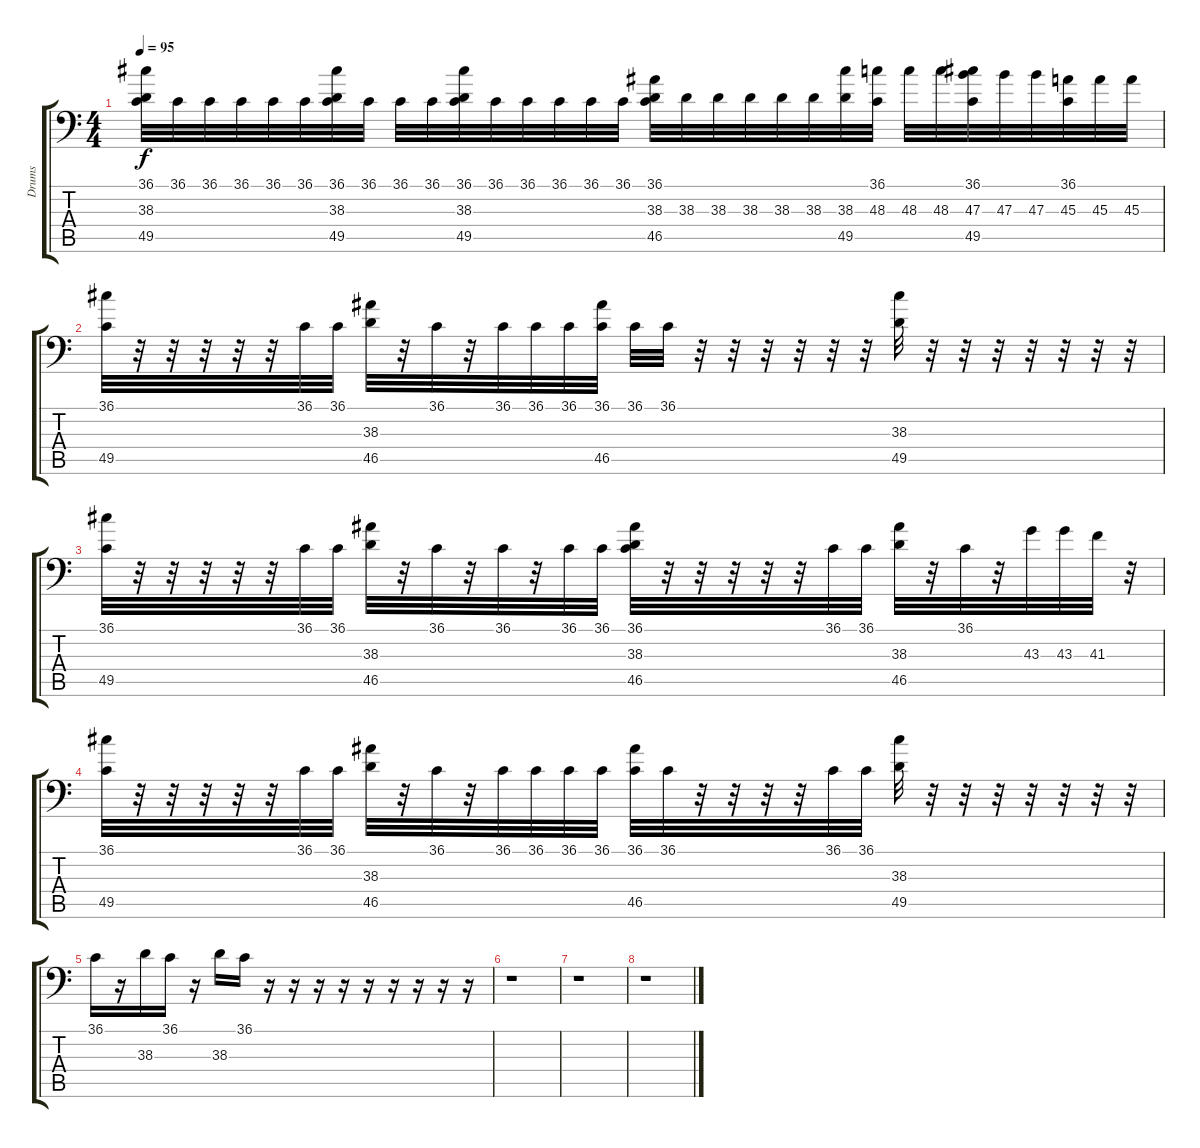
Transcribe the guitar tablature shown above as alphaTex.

\track ("Drums" "Drums") {instrument acousticgrandpiano}
\staff {score tabs}
\tuning (C-1 C-1 C-1 C-1 C-1 C-1) {hide}
\ts (4 4)
\tempo 95
\clef f4
\ks c
(36.1 38.3 49.5).32{dy f} 36.1.32 36.1.32 36.1.32 36.1.32 36.1.32 (36.1 38.3 49.5).32 36.1.32 36.1.32 36.1.32 (36.1 38.3 49.5).32 36.1.32 36.1.32 36.1.32 36.1.32 36.1.32 (36.1 38.3 46.5).32 38.3.32 38.3.32 38.3.32 38.3.32 38.3.32 (38.3 49.5).32 (36.1 48.3).32 48.3.32 48.3.32 (36.1 47.3 49.5).32 47.3.32 47.3.32 (36.1 45.3).32 45.3.32 45.3.32 |
(36.1 49.5).32 r.32 r.32 r.32 r.32 r.32 36.1.32 36.1.32 (38.3 46.5).32 r.32 36.1.32 r.32 36.1.32 36.1.32 36.1.32 (36.1 46.5).32 36.1.32 36.1.32 r.32 r.32 r.32 r.32 r.32 r.32 (38.3 49.5).32 r.32 r.32 r.32 r.32 r.32 r.32 r.32 |
(36.1 49.5).32 r.32 r.32 r.32 r.32 r.32 36.1.32 36.1.32 (38.3 46.5).32 r.32 36.1.32 r.32 36.1.32 r.32 36.1.32 36.1.32 (36.1 38.3 46.5).32 r.32 r.32 r.32 r.32 r.32 36.1.32 36.1.32 (38.3 46.5).32 r.32 36.1.32 r.32 43.3.32 43.3.32 41.3.32 r.32 |
(36.1 49.5).32 r.32 r.32 r.32 r.32 r.32 36.1.32 36.1.32 (38.3 46.5).32 r.32 36.1.32 r.32 36.1.32 36.1.32 36.1.32 36.1.32 (36.1 46.5).32 36.1.32 r.32 r.32 r.32 r.32 36.1.32 36.1.32 (38.3 49.5).32 r.32 r.32 r.32 r.32 r.32 r.32 r.32 |
36.1.16 r.16 38.3.16 36.1.16 r.16 38.3.16 36.1.16 r.16 r.16 r.16 r.16 r.16 r.16 r.16 r.16 r.16 |
r.1 |
r.1 |
r.1
